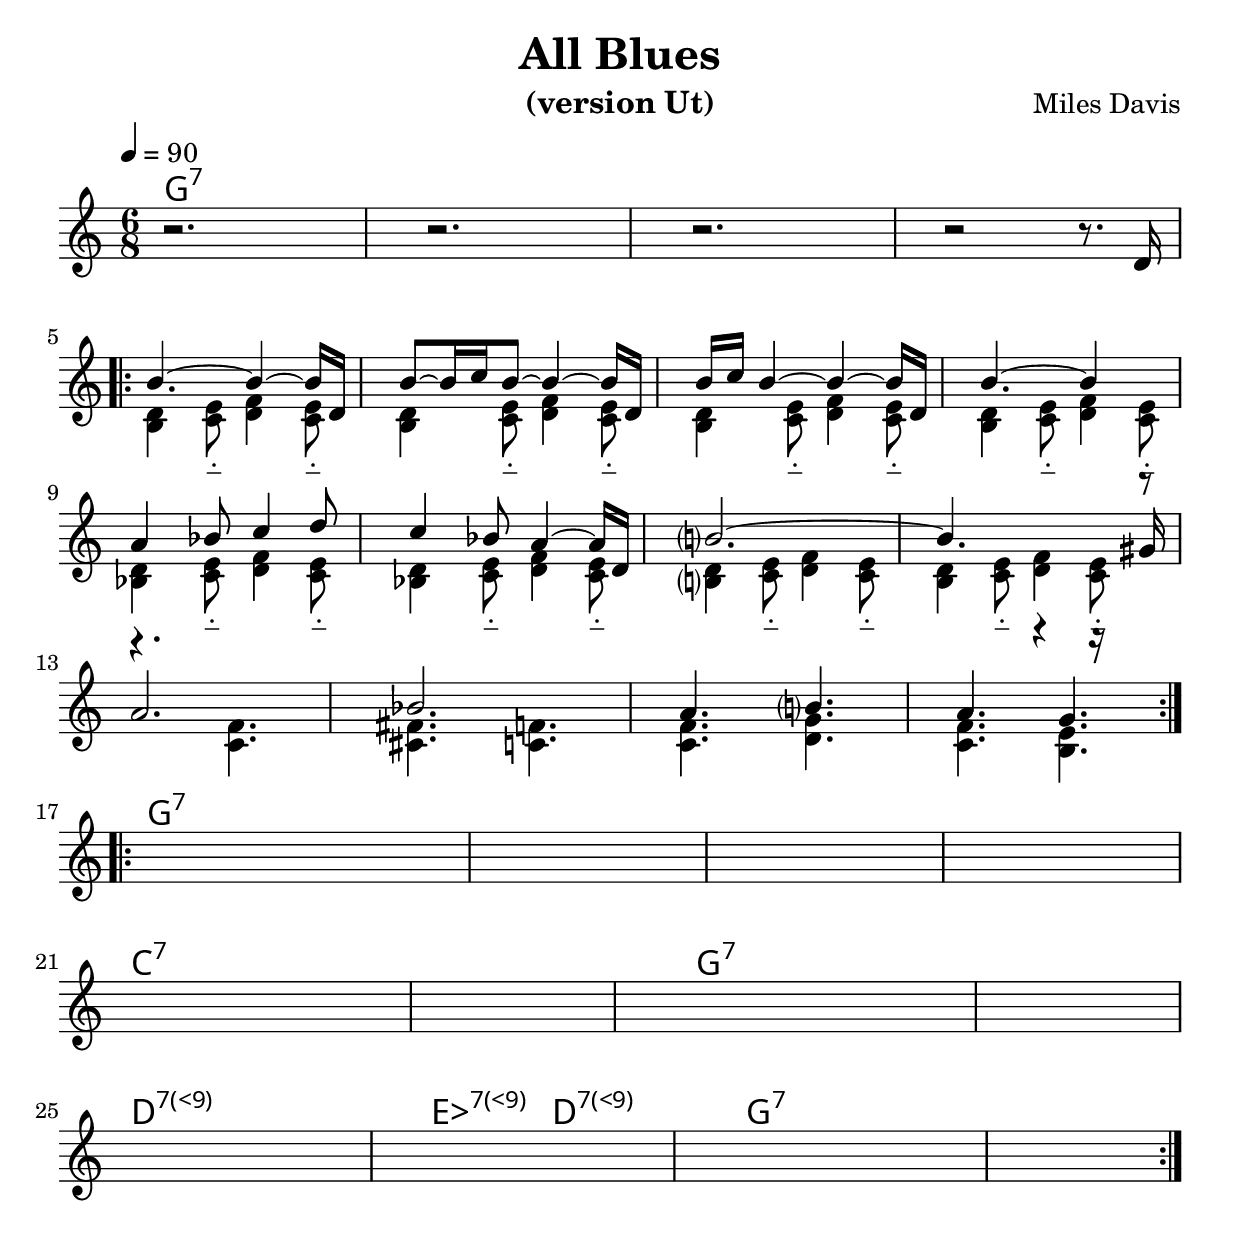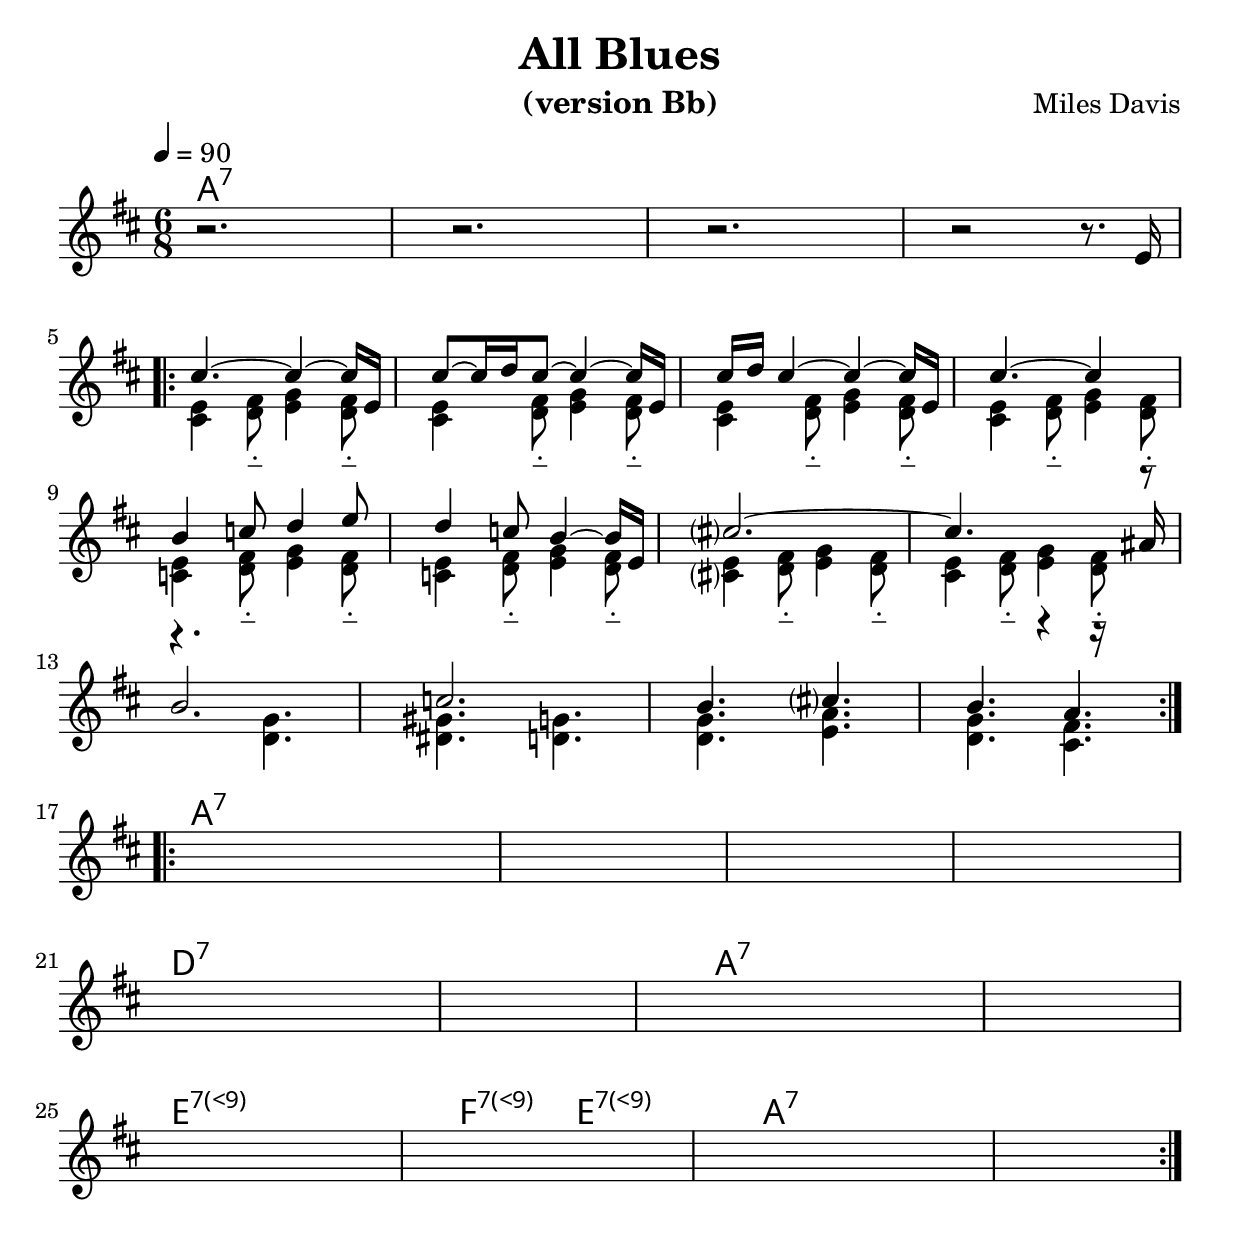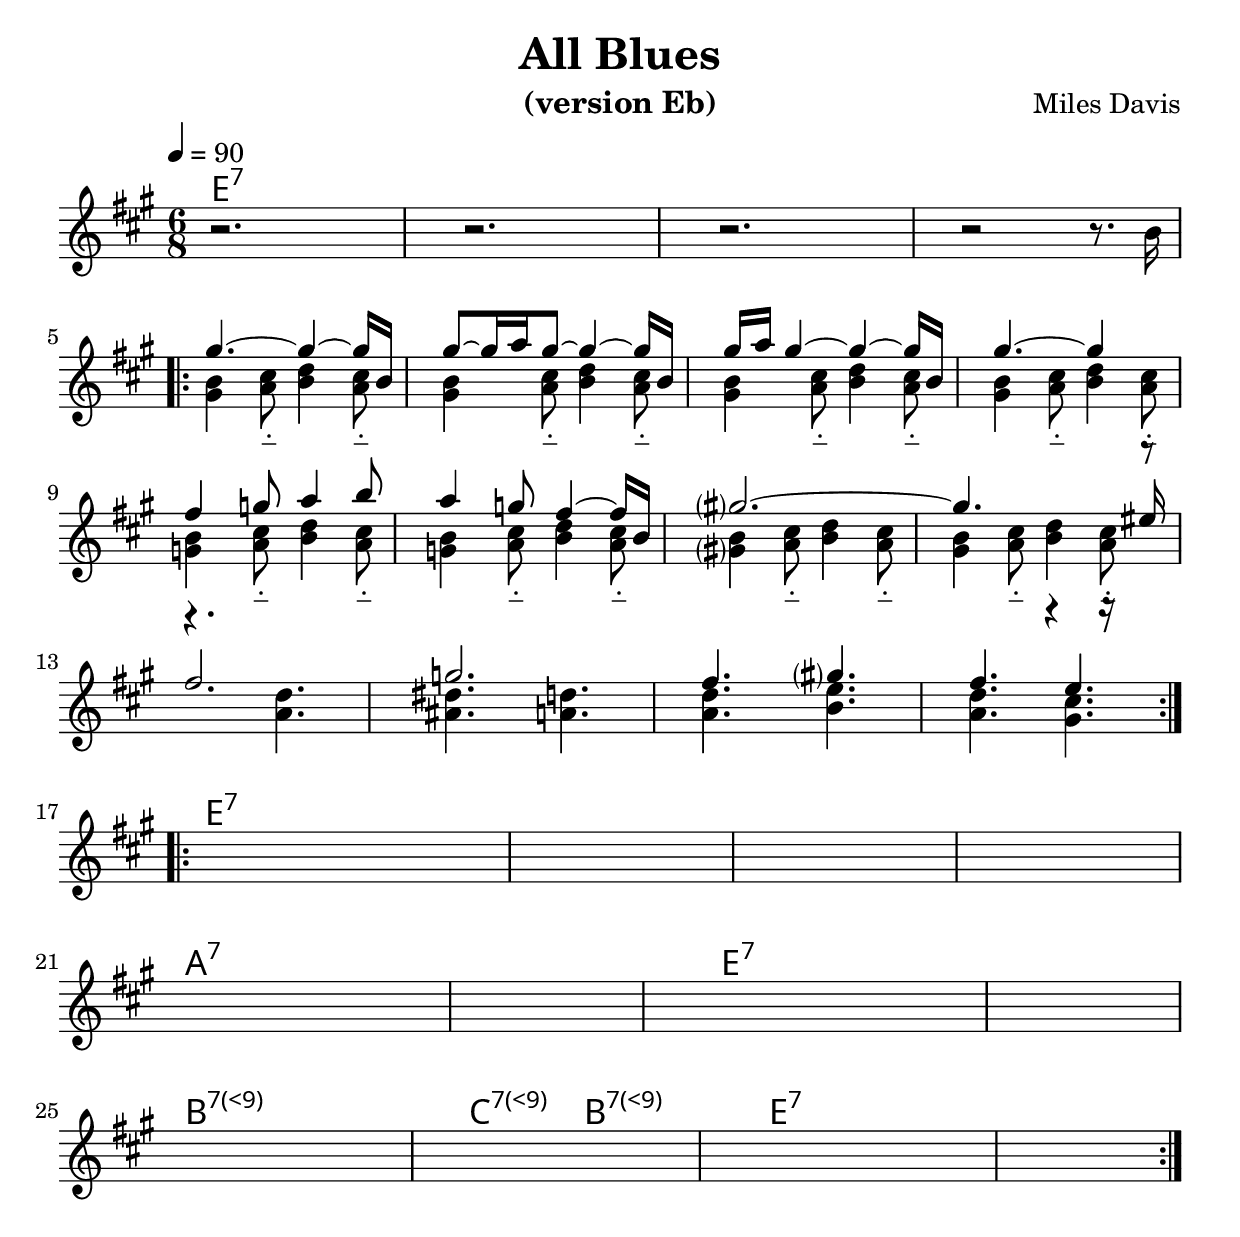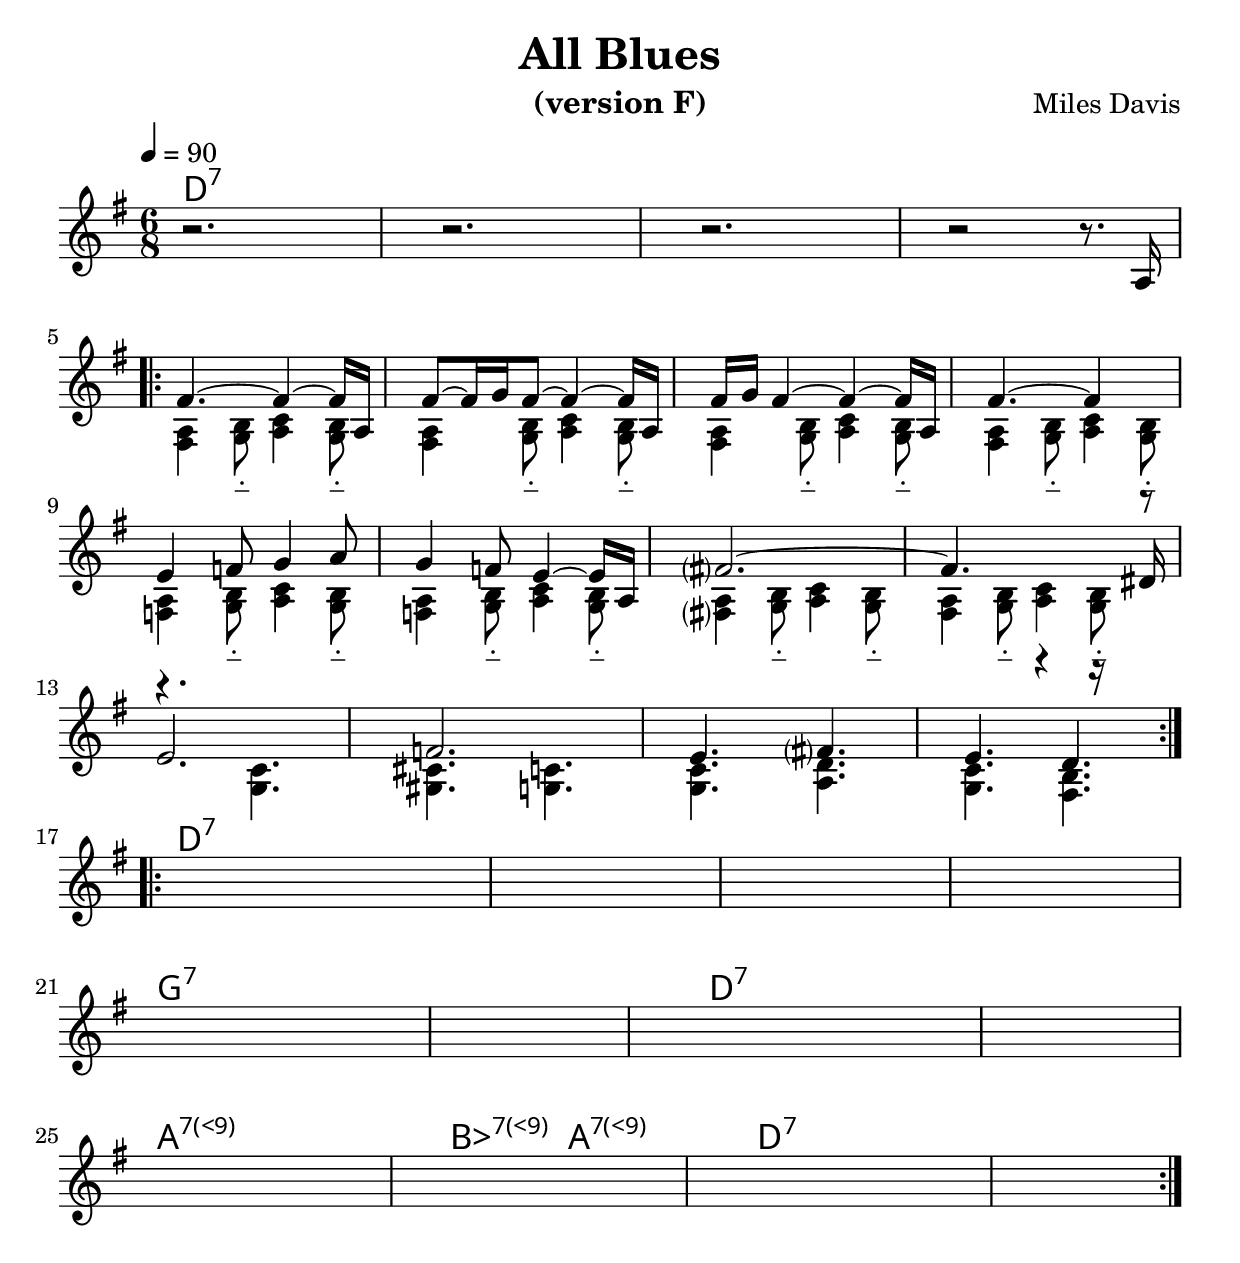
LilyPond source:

% Created on Sun Mar 14 14:57:14 CET 2010

\version "2.22.0"


#(set-global-staff-size 24)

#(set-default-paper-size "a4")


\include "utils/AccordsJazzDefs.ly"


\paper { indent = 0\cm} 




\header {

	title = "All Blues" 

 	composer = "Miles Davis"

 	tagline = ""

}



accords = \chords {

	g2.:7 s s s

	\repeat volta 2 {

		\repeat unfold 12 {s2.}
	}

	\repeat volta 2 {

		g:7 s s s \break

		c:7 s g:7 s \break

		d:7.9+ es4.:7.9+ d:7.9+ g2.:7 s
	}
}


theme = \new Staff {

		\time 6/8

	\tempo 4 = 90

	\set Staff.midiInstrument = "violin"

	\key c \major
	\clef treble
	\accidentalStyle modern-cautionary
	\relative c' { 	
		\accidentalStyle modern-cautionary

 % Type notes here

 r2. r r r2 r8. d16 \break

 \repeat volta 2 {

 	 <<{  \stemDown

 	 	 \repeat unfold 4 {<b d>4 <c e>8__ <d f>4 <c e>8__}

 	 	 \break

 	 \repeat unfold 2 {<bes d>4 <c e>8__ <d f>4 <c e>8__}

 	 \repeat unfold 2 {<b d>4 <c e>8__ <d f>4 <c e>8__}

 	 \break

 	 r4. <c f> <cis fis> <c f>

 	 <c f> <d g> <c f> <b e>
 	 }\\

 	 { \stemUp \tieUp

 	 b'4.~ b4~ b16 d, b'8~ b16 c b8~ b4~ b16 d,

 	 b' c b4~ b~ b16 d, b'4.~ b4 r8

 	 a4 bes8 c4 d8 c4 bes8 a4~ a16 d, b'2.~ b4. r4 r16 gis

 	 a2. bes a4. b a g }>>
 }

		\break

		\repeat volta 2 {

		\repeat unfold 12 {s2.}
		}
}
}


\include "utils/books.ly"